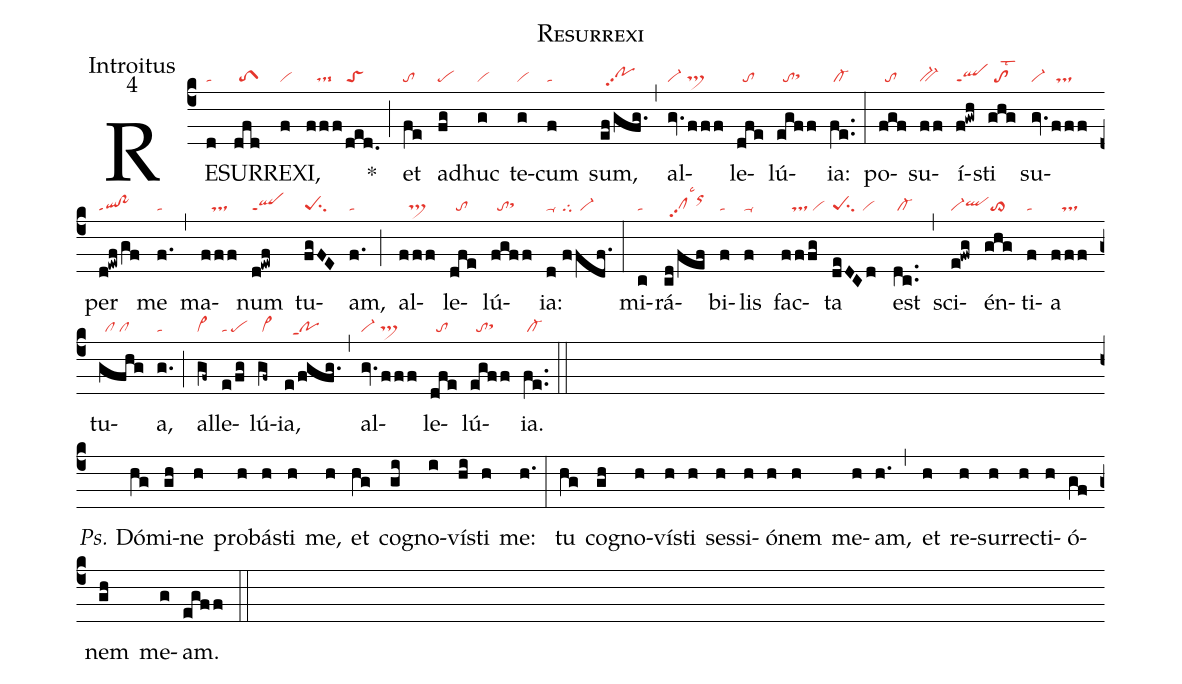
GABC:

name:Resurrexi;
office-part:Introitus;
mode:4;
nabc-lines:1;
%%
(c4) RE(d|ta)SUR(dfd|/toS1)RE(f|vi)XI,(fff/ded.|///ts-////toS) *(;)
et(fe|to) ad(fg|pe)huc(g|vi) te(g|vi)cum(f|ta) sum,(ef/gfg.|//pohhpp2) (,)
al(gv.fff|vi-//ts>)le(dfe|//to)lú(egff|//tosthh)ia:(fe..|/cl-) (:)
po(fgf|//to)su(ff|bv-)í(f!gwh|qlppt1)sti(ghg|//tolst2) su(gv.fff|vi-///ts)per(d!ewf/gf|ql!po~ppt1) me(f.|ta) (,)
ma(fff|///ts)num(d!ewf|qlppt1) tu(fgFE|peSsu2)am,(f.|ta) (;) al(fff|///ts>)le(dfe|//to)lú(fgff|//tosthh)ia:(d//ffdf.|ta-//tg//vi-) (:)
mi(c|ta)rá(cd/fef|//clhgpp2lsc3orhj)bi(f|ta)lis(f|ta-) fac(fffg|///ts/vi)ta(deDCd|peSsu2/vi) est(dc..|/cl-) (,)
sci(e!fwg|vi-qlhh)én(ghg|//to>)ti(f|ta)a(fff|///ts) tu(gfhg|//cl/cl)a,(g.|ta) (;)
al(gf~|cl~)le(e/fg|ta/pe)lú(gf~|/cl~)ia,(e/fgfg.|//poppt1) (,)
al(gv.fff|vi-//ts>)le(dfe|//to)lú(egff|//tosthh)ia.(fe..|/cl-) (::Z)

<i>Ps.</i> Dó(hg)mi(gh)ne(h) pro(h)bá(h)sti(h) me,(h) et(hg) co(gi)gno(i)ví(hi)sti(h) me:(h.) (:)
tu(hg) co(gh)gno(h)ví(h)sti(h) ses(h)si(h)ó(h)nem(h) me(h)am,(h.) (,) et(h) re(h)sur(h)rec(h)ti(h)ó(gf)nem(gh) me(g)am.(egff) (::)
